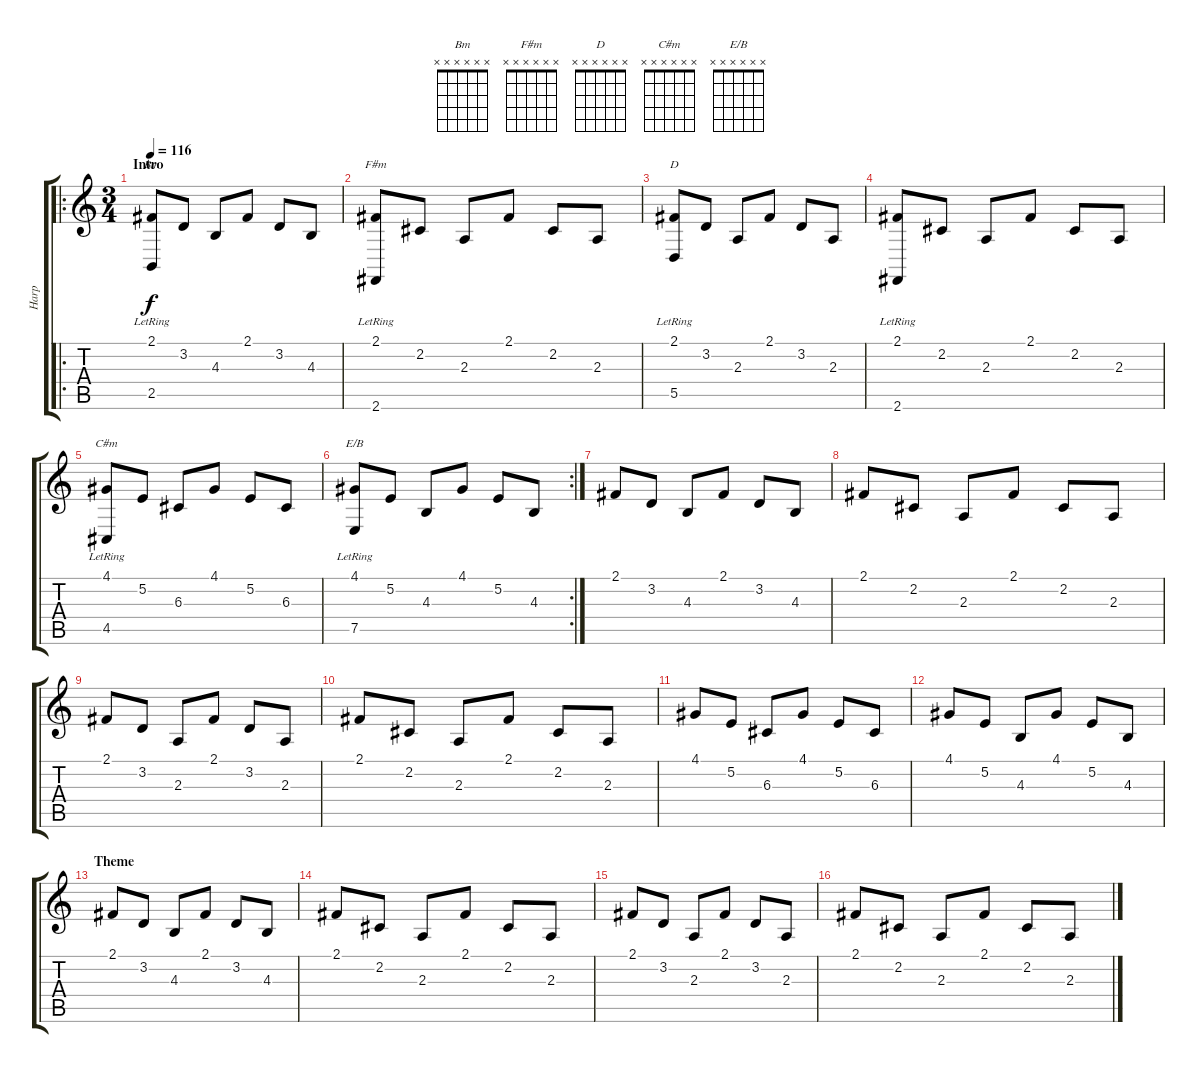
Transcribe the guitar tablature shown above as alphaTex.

\track ("Harp" "Harp") {instrument orchestralharp}
\staff {score tabs}
\tuning (E4 B3 G3 D3 A2 E2) {hide}
\chord ("Bm" x x x x x x) {firstfret 0}
\chord ("F#m" x x x x x x) {firstfret 0}
\chord ("D" x x x x x x) {firstfret 0}
\chord ("C#m" x x x x x x) {firstfret 0}
\chord ("E/B" x x x x x x) {firstfret 0}
\ro
\ts (3 4)
\section ("" "Intro")
\tempo 116
\clef g2
\ks c
(2.1 2.5{lr}).8{ch "Bm" dy f instrument orchestralharp} 3.2.8 4.3.8 2.1.8 3.2.8 4.3.8 |
(2.1 2.6{lr}).8{ch "F#m"} 2.2.8 2.3.8 2.1.8 2.2.8 2.3.8 |
(2.1 5.5{lr}).8{ch "D"} 3.2.8 2.3.8 2.1.8 3.2.8 2.3.8 |
(2.1 2.6{lr}).8 2.2.8 2.3.8 2.1.8 2.2.8 2.3.8 |
(4.1 4.5{lr}).8{ch "C#m"} 5.2.8 6.3.8 4.1.8 5.2.8 6.3.8 |
\rc 2
(4.1 7.5{lr}).8{ch "E/B"} 5.2.8 4.3.8 4.1.8 5.2.8 4.3.8 |
2.1.8 3.2.8 4.3.8 2.1.8 3.2.8 4.3.8 |
2.1.8 2.2.8 2.3.8 2.1.8 2.2.8 2.3.8 |
2.1.8 3.2.8 2.3.8 2.1.8 3.2.8 2.3.8 |
2.1.8 2.2.8 2.3.8 2.1.8 2.2.8 2.3.8 |
4.1.8 5.2.8 6.3.8 4.1.8 5.2.8 6.3.8 |
4.1.8 5.2.8 4.3.8 4.1.8 5.2.8 4.3.8 |
\section ("" "Theme")
2.1.8 3.2.8 4.3.8 2.1.8 3.2.8 4.3.8 |
2.1.8 2.2.8 2.3.8 2.1.8 2.2.8 2.3.8 |
2.1.8 3.2.8 2.3.8 2.1.8 3.2.8 2.3.8 |
2.1.8 2.2.8 2.3.8 2.1.8 2.2.8 2.3.8
